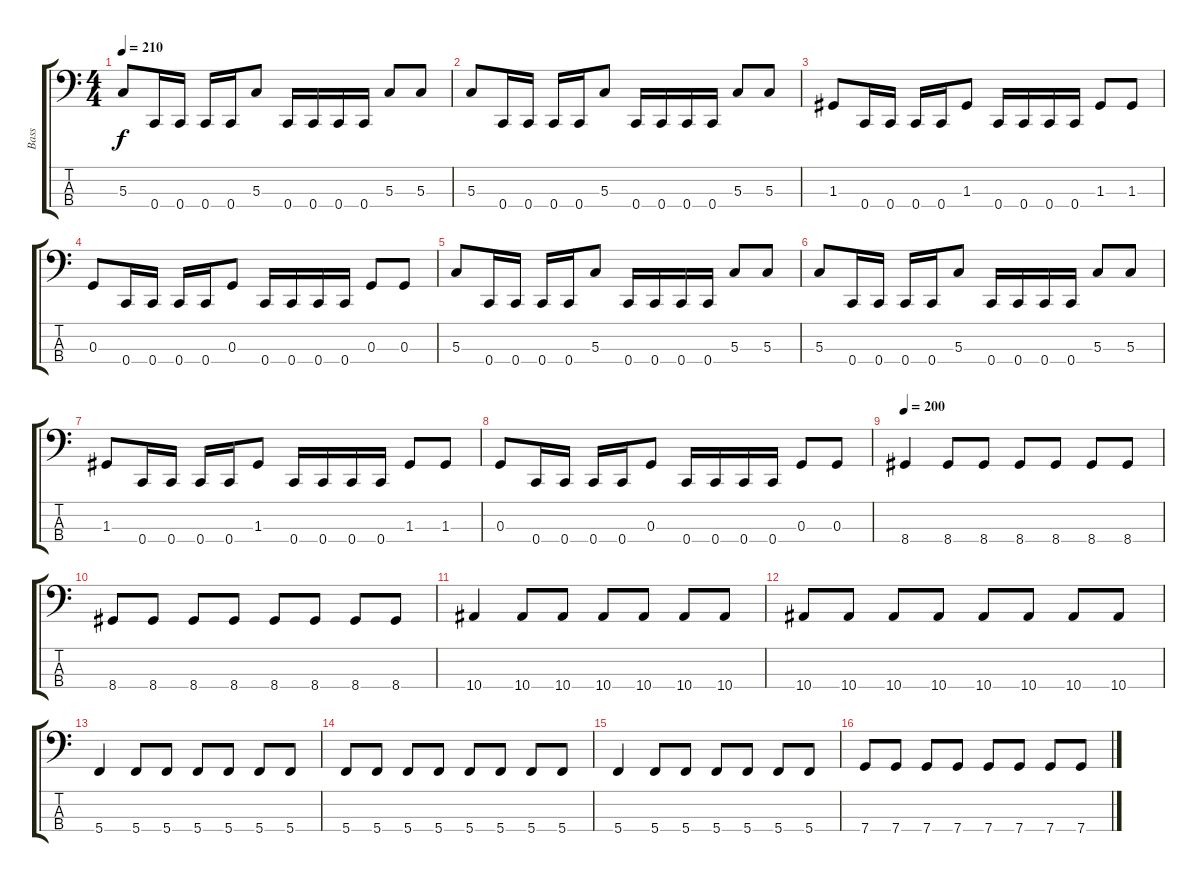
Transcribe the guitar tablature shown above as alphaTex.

\track ("Bass" "Bass") {instrument electricbasspick}
\staff {score tabs}
\tuning (F2 C2 G1 C1) {hide}
\ts (4 4)
\tempo 210
\clef f4
\ks c
5.3.8{dy f} 0.4.16 0.4.16 0.4.16 0.4.16 5.3.8 0.4.16 0.4.16 0.4.16 0.4.16 5.3.8 5.3.8 |
5.3.8 0.4.16 0.4.16 0.4.16 0.4.16 5.3.8 0.4.16 0.4.16 0.4.16 0.4.16 5.3.8 5.3.8 |
1.3.8 0.4.16 0.4.16 0.4.16 0.4.16 1.3.8 0.4.16 0.4.16 0.4.16 0.4.16 1.3.8 1.3.8 |
0.3.8 0.4.16 0.4.16 0.4.16 0.4.16 0.3.8 0.4.16 0.4.16 0.4.16 0.4.16 0.3.8 0.3.8 |
5.3.8 0.4.16 0.4.16 0.4.16 0.4.16 5.3.8 0.4.16 0.4.16 0.4.16 0.4.16 5.3.8 5.3.8 |
5.3.8 0.4.16 0.4.16 0.4.16 0.4.16 5.3.8 0.4.16 0.4.16 0.4.16 0.4.16 5.3.8 5.3.8 |
1.3.8 0.4.16 0.4.16 0.4.16 0.4.16 1.3.8 0.4.16 0.4.16 0.4.16 0.4.16 1.3.8 1.3.8 |
0.3.8 0.4.16 0.4.16 0.4.16 0.4.16 0.3.8 0.4.16 0.4.16 0.4.16 0.4.16 0.3.8 0.3.8 |
\tempo 200
8.4.4 8.4.8 8.4.8 8.4.8 8.4.8 8.4.8 8.4.8 |
8.4.8 8.4.8 8.4.8 8.4.8 8.4.8 8.4.8 8.4.8 8.4.8 |
10.4.4 10.4.8 10.4.8 10.4.8 10.4.8 10.4.8 10.4.8 |
10.4.8 10.4.8 10.4.8 10.4.8 10.4.8 10.4.8 10.4.8 10.4.8 |
5.4.4 5.4.8 5.4.8 5.4.8 5.4.8 5.4.8 5.4.8 |
5.4.8 5.4.8 5.4.8 5.4.8 5.4.8 5.4.8 5.4.8 5.4.8 |
5.4.4 5.4.8 5.4.8 5.4.8 5.4.8 5.4.8 5.4.8 |
7.4.8 7.4.8 7.4.8 7.4.8 7.4.8 7.4.8 7.4.8 7.4.8
